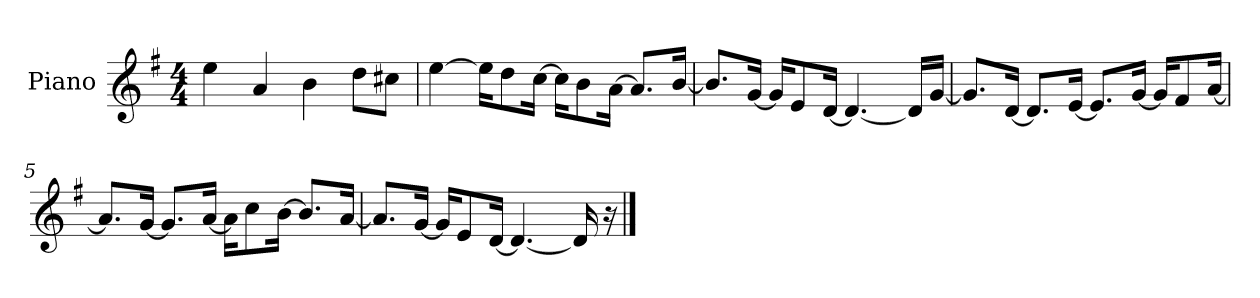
**kern
*part1
*staff1
*I"Piano
*I'P-no
*clefG2
*k[f#]
*M4/4
*MM90
=1
4ee\
4a/
4b\
8dd\L
8cc#X\J
=2
[4ee\
16ee\KL]
8dd\
[16cc\Jk
16cc\KL]
8b\
[16a\Jk
8.a/L]
[16b/Jk
=3
8.b/L]
[16g/Jk
16g/KL]
8e/
[16d/Jk
4.d/_
16d/LL]
[16g/JJ
=4
8.g/L]
[16d/Jk
8.d/L]
[16e/Jk
8.e/L]
[16g/Jk
16g/KL]
8f#/
[16a/Jk
!!LO:LB:g=z
=5
8.a/L]
[16g/Jk
8.g/L]
[16a/Jk
16a\KL]
8cc\
[16b\Jk
8.b/L]
[16a/Jk
=6
8.a/L]
[16g/Jk
16g/KL]
8e/
[16d/Jk
4.d/_
16d/]
16r
==
*-
